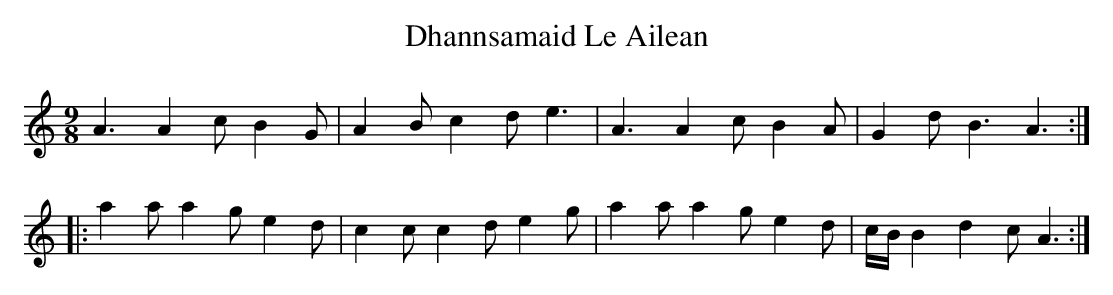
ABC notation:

X:1
T: Dhannsamaid Le Ailean
M: 9/8
L: 1/8
K: Amin
A3 A2c B2G|A2B c2d e3|A3 A2c B2A|G2d B3 A3:|
|:a2a a2g e2d|c2c c2d e2g|a2a a2g e2d|c/B/B2 d2c A3:|
